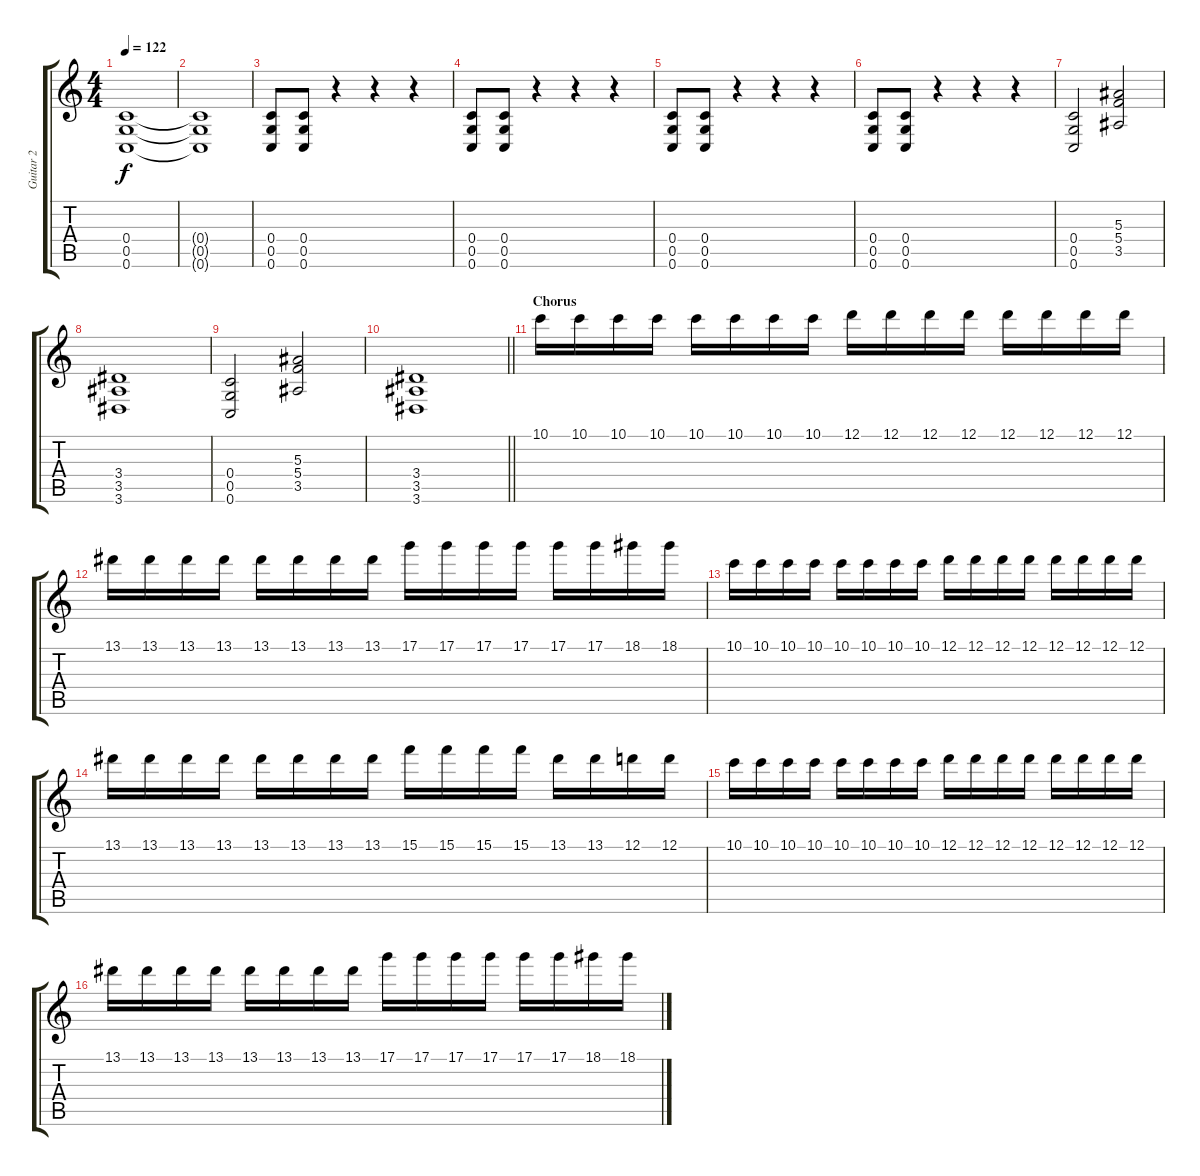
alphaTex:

\track ("Guitar 2" "Guitar 2") {instrument overdrivenguitar}
\staff {score tabs}
\tuning (D4 A3 F3 C3 G2 C2) {hide}
\ts (4 4)
\tempo 122
\clef g2
\ks c
(0.4{t} 0.5{t} 0.6{t}).1{dy f} |
(0.4{t} 0.5{t} 0.6{t}).1 |
(0.4 0.5 0.6).8 (0.4 0.5 0.6).8 r.4 r.4 r.4 |
(0.4 0.5 0.6).8 (0.4 0.5 0.6).8 r.4 r.4 r.4 |
(0.4 0.5 0.6).8 (0.4 0.5 0.6).8 r.4 r.4 r.4 |
(0.4 0.5 0.6).8 (0.4 0.5 0.6).8 r.4 r.4 r.4 |
(0.4 0.5 0.6).2 (5.3 5.4 3.5).2 |
(3.4 3.5 3.6).1 |
(0.4 0.5 0.6).2 (5.3 5.4 3.5).2 |
\barLineRight lightlight
(3.4 3.5 3.6).1 |
\section ("" "Chorus")
10.1.16{volume 6} 10.1.16 10.1.16 10.1.16 10.1.16 10.1.16 10.1.16 10.1.16 12.1.16 12.1.16 12.1.16 12.1.16 12.1.16 12.1.16 12.1.16 12.1.16 |
13.1.16 13.1.16 13.1.16 13.1.16 13.1.16 13.1.16 13.1.16 13.1.16 17.1.16 17.1.16 17.1.16 17.1.16 17.1.16 17.1.16 18.1.16 18.1.16 |
10.1.16 10.1.16 10.1.16 10.1.16 10.1.16 10.1.16 10.1.16 10.1.16 12.1.16 12.1.16 12.1.16 12.1.16 12.1.16 12.1.16 12.1.16 12.1.16 |
13.1.16 13.1.16 13.1.16 13.1.16 13.1.16 13.1.16 13.1.16 13.1.16 15.1.16 15.1.16 15.1.16 15.1.16 13.1.16 13.1.16 12.1.16 12.1.16 |
10.1.16 10.1.16 10.1.16 10.1.16 10.1.16 10.1.16 10.1.16 10.1.16 12.1.16 12.1.16 12.1.16 12.1.16 12.1.16 12.1.16 12.1.16 12.1.16 |
13.1.16 13.1.16 13.1.16 13.1.16 13.1.16 13.1.16 13.1.16 13.1.16 17.1.16 17.1.16 17.1.16 17.1.16 17.1.16 17.1.16 18.1.16 18.1.16
